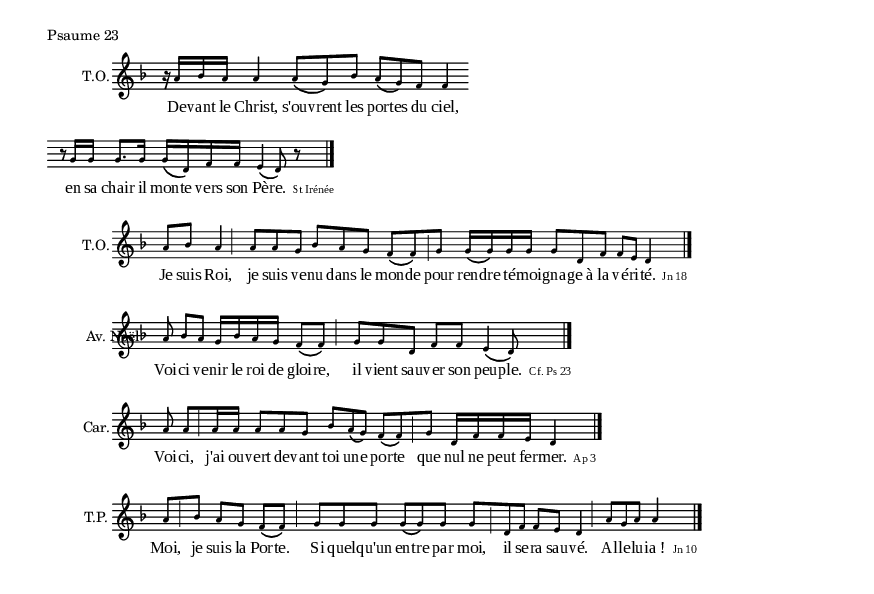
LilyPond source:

\version "2.10.0"
\include "definitions.ly"
\markup { Psaume 23}

\relative a' { 
	\new Staff {
		\cadenzaOn
		\key f \major
		\set Staff.instrumentName = \markup{ \center-align { T.O. } }
		
		r16 a[ bes a] a4 
		\times 2/3 { a8[\( g\) bes] }
		\times 2/3 { a[\( g\) f] }
		f4
		\pespace \indentLine
		r8 g16[ g] g8.[ g16] g[\( d\) f f] e4\( d8\) r

		
		
		\endBar
	}

	\addlyrics {
		De -- vant le Christ, s'ou -- vrent les por -- tes du ciel, en sa chair il mon -- te vers son Pè -- re.
 		\markup { \citation #"St Irénée" } }
	
	
}
\relative a' { 
	\new Staff {
		\cadenzaOn
		\key f \major
		\set Staff.instrumentName = \markup{ \center-align { T.O. } }
		
		a8[ bes] a4
		\cesure \pespace
		\times 2/3 { a8[ a g] } \times 2/3 { bes8[ a g] } \times 2/3 { f[\( f\)\cesurebasse  g] } 
		g16[\( g\) g g] \times 2/3 { g8[ d f] } f[ e] d4

		
		
		\endBar
	}

	\addlyrics {
		Je suis Roi, je suis ve -- nu dans le mon -- de pour ren -- dre té -- moi -- gna -- "ge à" la vé -- ri -- té.
 		\markup { \citation #"Jn 18" } }
	
	
}
\relative a' { 
	\new Staff {
		\cadenzaOn
		\key f \major
		\set Staff.instrumentName = \markup{ \center-align { Av. Noël } }
		
		a8 bes[ a] g16[ bes a g] f8[\( f\)]
		\cesure \pespace
		\times 2/3 { g[ g d] }
		f[ f] \times 2/3 { e4\(   d8\) }
		
		
		
		\endBar
	}

	\addlyrics {
		Voi -- ci ve -- nir le roi de gloi -- re, il vient sau -- ver son peu -- ple.
 		\markup { \citation #"Cf. Ps 23" } }
	
	
}


\relative a' { 
	\new Staff {
		\cadenzaOn
		\key f \major
		\set Staff.instrumentName = \markup{ \center-align { Car. } }
		a8 \times 2/3 { a[\cesure \pespace a16 a] } \times 2/3 { a8[ a g] } \times 2/3 { bes[ a\( g]\) } \times 2/3 { f[\( f\)\cesurebasse \pespace g] } d16[ f f e] d4
		
		
		
		\endBar
	}

	\addlyrics {
		Voi -- "ci," "j'ai" ou -- vert de -- vant toi un -- e por -- te que nul ne peut fer -- mer.
 		\markup { \citation #"Ap 3" } }
}

\relative c'' { 
	\new Staff {
		\cadenzaOn
		\key f \major
		\set Staff.instrumentName = \markup{ \center-align { T.P. } }
		a8[\cesure\pespace bes] a[ g] f[\( f\)]\cesure \pespace
\times 2/3 { g8[ g g] } \times 2/3 { g[\( g\) g] } \times 2/3 { g[\pespace\cesurebasse\pespace d f] } f[ e] d4
		\cesureall  \pespace
		\times 2/3 { a'8[ g a] }
		a4
		
		
		\endBar
	}

	\addlyrics {
		"Moi," je suis la Por -- te. Si quel -- qu'un en -- tre par "moi," il se -- ra sau -- vé. Al -- le -- lu -- "ia !"
 		\markup { \citation #"Jn 10" } }
	
	
}

